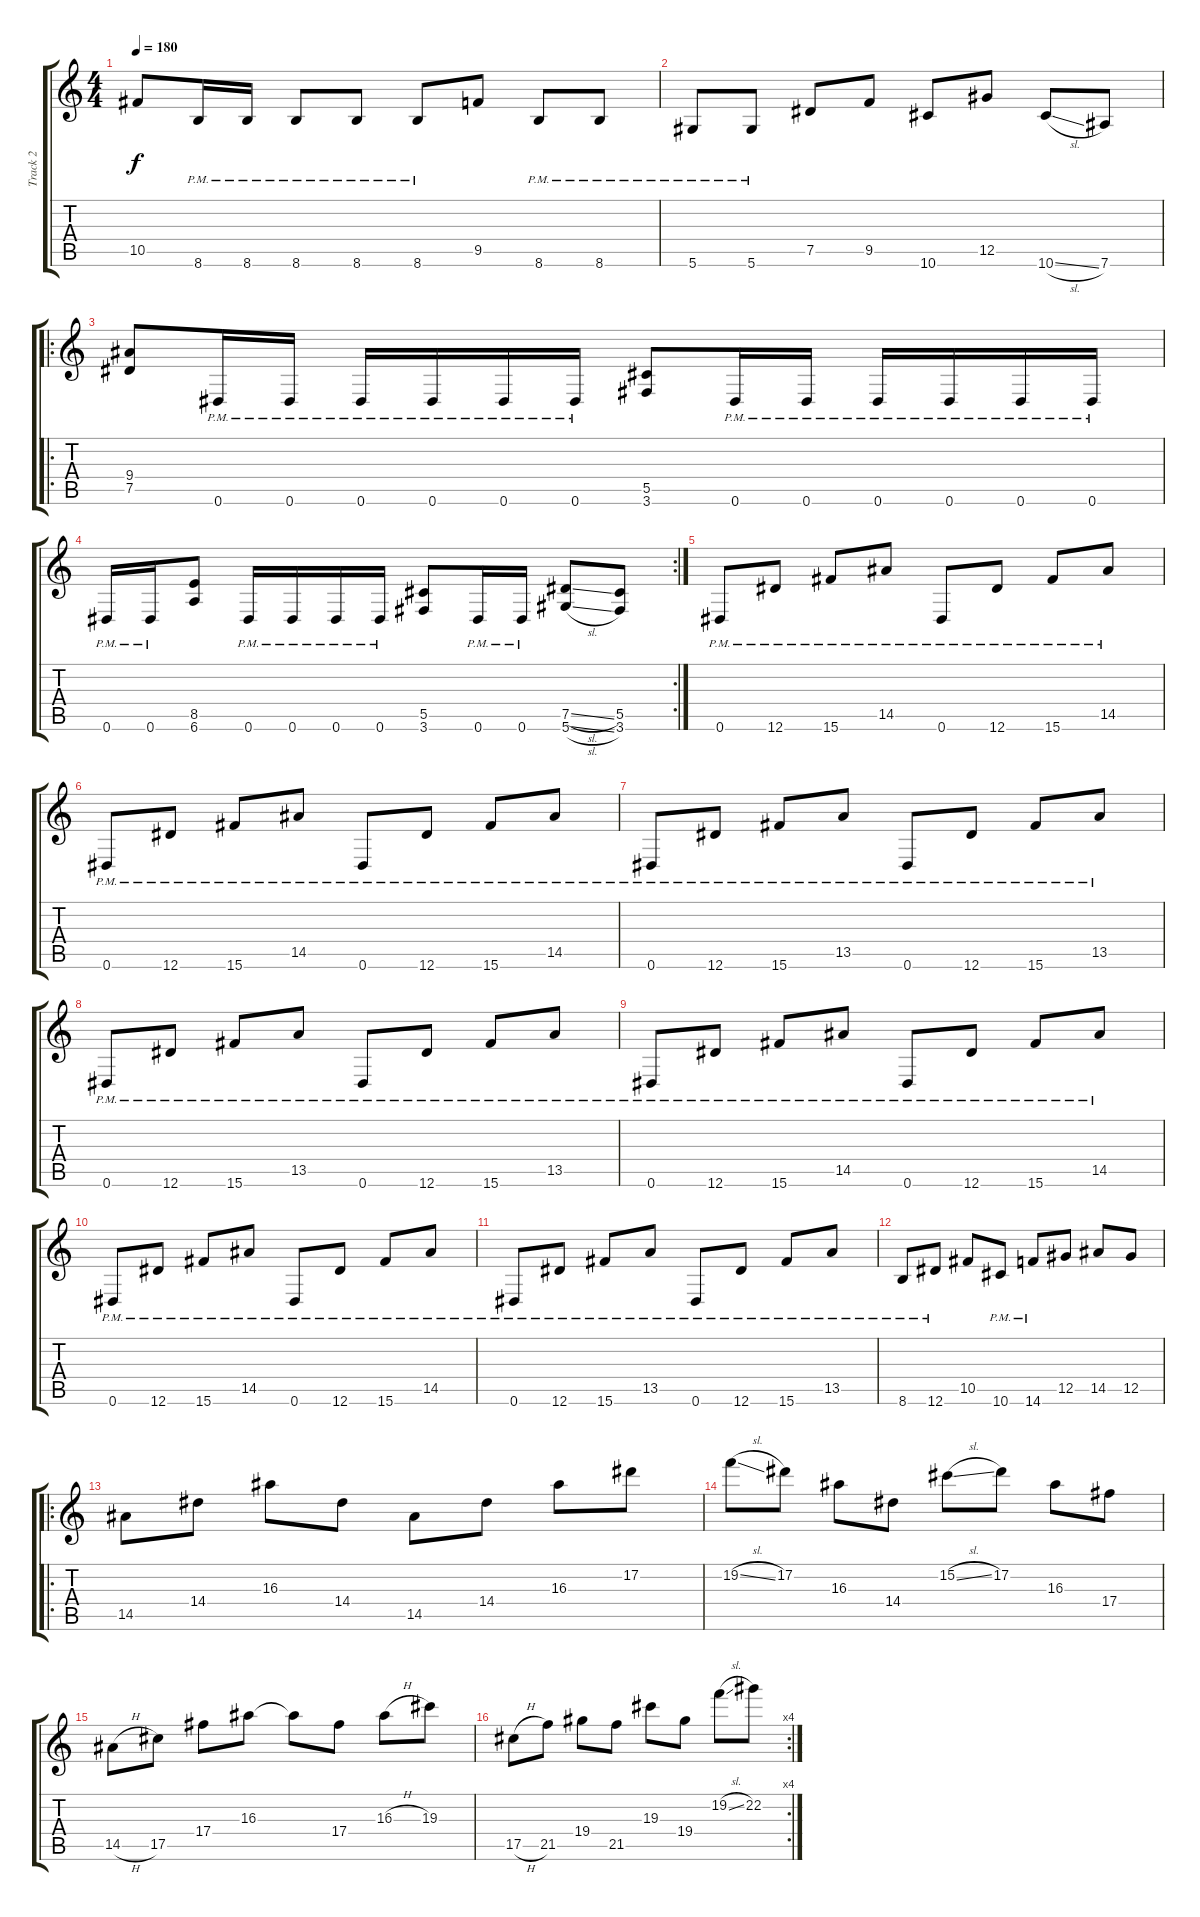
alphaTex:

\track ("Track 2" "Track 2") {instrument distortionguitar}
\staff {score tabs}
\tuning (Eb4 Bb3 Gb3 Db3 Ab2 Eb2) {hide}
\ts (4 4)
\tempo 180
\clef g2
\ks c
10.5.8{dy f} 8.6{pm}.16 8.6{pm}.16 8.6{pm}.8 8.6{pm}.8 8.6{pm}.8 9.5.8 8.6{pm}.8 8.6{pm}.8 |
5.6{pm}.8 5.6{pm}.8 7.5.8 9.5.8 10.6.8 12.5.8 10.6{sl}.8 7.6.8 |
\ro
(9.4 7.5).8 0.6{pm}.16 0.6{pm}.16 0.6{pm}.16 0.6{pm}.16 0.6{pm}.16 0.6{pm}.16 (5.5 3.6).8 0.6{pm}.16 0.6{pm}.16 0.6{pm}.16 0.6{pm}.16 0.6{pm}.16 0.6{pm}.16 |
\rc 2
0.6{pm}.16 0.6{pm}.16 (8.5 6.6).8 0.6{pm}.16 0.6{pm}.16 0.6{pm}.16 0.6{pm}.16 (5.5 3.6).8 0.6{pm}.16 0.6{pm}.16 (7.5{sl} 5.6{sl}).8 (5.5 3.6).8 |
0.6{pm}.8 12.6{pm}.8 15.6{pm}.8 14.5{pm}.8 0.6{pm}.8 12.6{pm}.8 15.6{pm}.8 14.5{pm}.8 |
0.6{pm}.8 12.6{pm}.8 15.6{pm}.8 14.5{pm}.8 0.6{pm}.8 12.6{pm}.8 15.6{pm}.8 14.5{pm}.8 |
0.6{pm}.8 12.6{pm}.8 15.6{pm}.8 13.5{pm}.8 0.6{pm}.8 12.6{pm}.8 15.6{pm}.8 13.5{pm}.8 |
0.6{pm}.8 12.6{pm}.8 15.6{pm}.8 13.5{pm}.8 0.6{pm}.8 12.6{pm}.8 15.6{pm}.8 13.5{pm}.8 |
0.6{pm}.8 12.6{pm}.8 15.6{pm}.8 14.5{pm}.8 0.6{pm}.8 12.6{pm}.8 15.6{pm}.8 14.5{pm}.8 |
0.6{pm}.8 12.6{pm}.8 15.6{pm}.8 14.5{pm}.8 0.6{pm}.8 12.6{pm}.8 15.6{pm}.8 14.5{pm}.8 |
0.6{pm}.8 12.6{pm}.8 15.6{pm}.8 13.5{pm}.8 0.6{pm}.8 12.6{pm}.8 15.6{pm}.8 13.5{pm}.8 |
8.6{pm}.8 12.6{pm}.8 10.5.8 10.6{pm}.8 14.6{pm}.8 12.5.8 14.5.8 12.5.8 |
\ro
14.5.8 14.4.8 16.3.8 14.4.8 14.5.8 14.4.8 16.3.8 17.2.8 |
19.2{sl}.8 17.2.8 16.3.8 14.4.8 15.2{sl}.8 17.2.8 16.3.8 17.4.8 |
14.5{h}.8 17.5.8 17.4.8 16.3.8 16.3{t}.8 17.4.8 16.3{h}.8 19.3.8 |
\rc 4
17.5{h}.8 21.5.8 19.4.8 21.5.8 19.3.8 19.4.8 19.2{sl}.8 22.2.8
